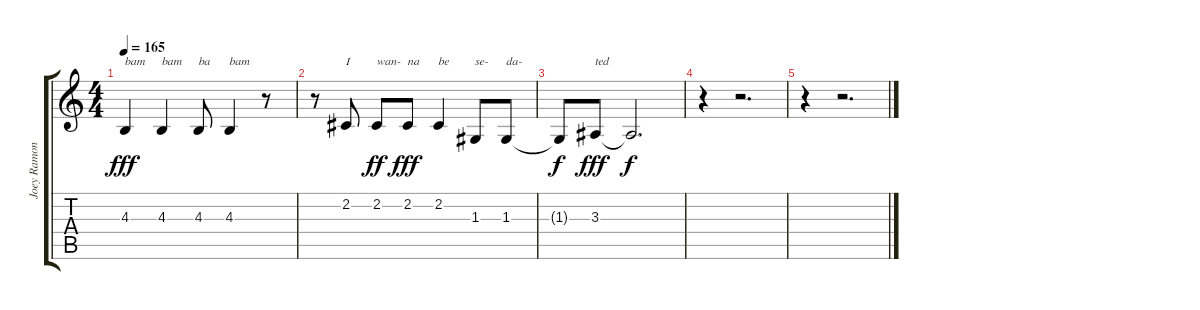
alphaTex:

\track ("Joey Ramone" "Joey Ramon") {instrument brightacousticpiano}
\staff {score tabs}
\tuning (E4 B3 G3 D3 A2 E2) {hide}
\ts (4 4)
\tempo 165
\clef g2
\ks c
4.3.4{txt "bam" dy fff} 4.3.4{txt "bam"} 4.3.8{txt "ba"} 4.3.4{txt "bam"} r.8 |
r.8 2.2.8{txt "I"} 2.2.8{txt "wan-" dy ff} 2.2.8{txt "na" dy fff} 2.2.4{txt "be"} 1.3.8{txt "se-"} 1.3.8{txt "da-"} |
1.3{t}.8{dy f} 3.3.8{txt "ted" dy fff} 3.3{t}.2{d dy f} |
r.4 r.2{d} |
r.4 r.2{d}
